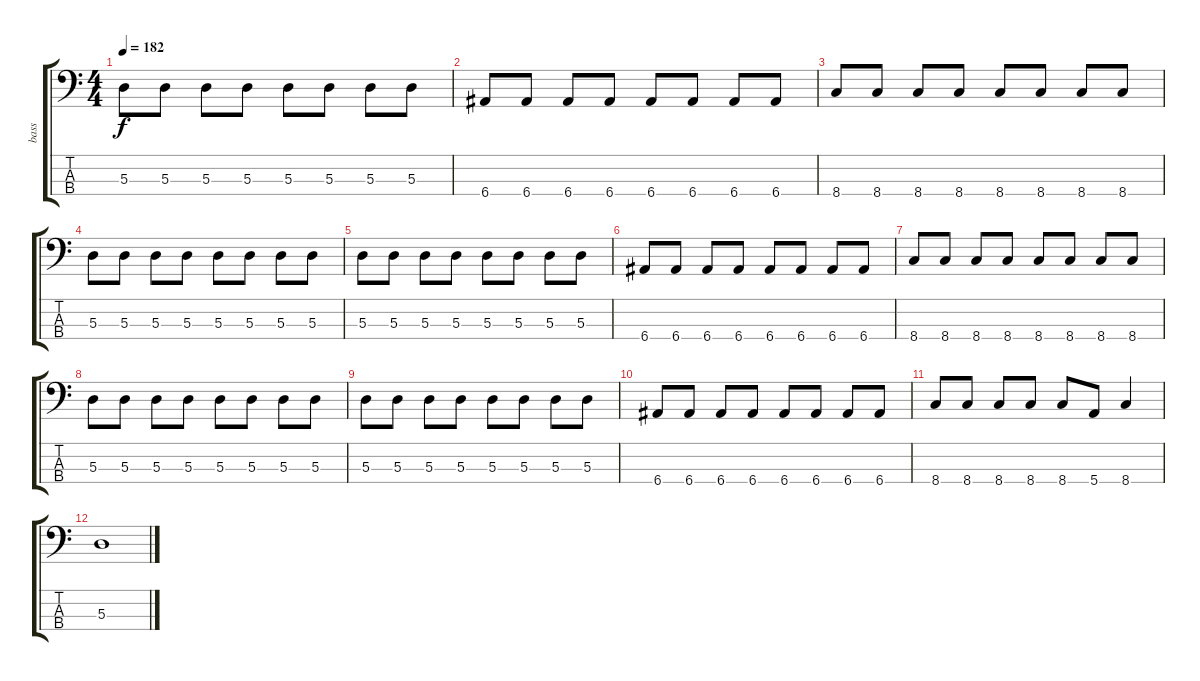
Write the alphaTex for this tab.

\track ("bass" "bass") {instrument electricbassfinger}
\staff {score tabs}
\tuning (G2 D2 A1 E1) {hide}
\ts (4 4)
\tempo 182
\clef f4
\ks c
5.3.8{dy f} 5.3.8 5.3.8 5.3.8 5.3.8 5.3.8 5.3.8 5.3.8 |
6.4.8 6.4.8 6.4.8 6.4.8 6.4.8 6.4.8 6.4.8 6.4.8 |
8.4.8 8.4.8 8.4.8 8.4.8 8.4.8 8.4.8 8.4.8 8.4.8 |
5.3.8 5.3.8 5.3.8 5.3.8 5.3.8 5.3.8 5.3.8 5.3.8 |
5.3.8 5.3.8 5.3.8 5.3.8 5.3.8 5.3.8 5.3.8 5.3.8 |
6.4.8 6.4.8 6.4.8 6.4.8 6.4.8 6.4.8 6.4.8 6.4.8 |
8.4.8 8.4.8 8.4.8 8.4.8 8.4.8 8.4.8 8.4.8 8.4.8 |
5.3.8 5.3.8 5.3.8 5.3.8 5.3.8 5.3.8 5.3.8 5.3.8 |
5.3.8 5.3.8 5.3.8 5.3.8 5.3.8 5.3.8 5.3.8 5.3.8 |
6.4.8 6.4.8 6.4.8 6.4.8 6.4.8 6.4.8 6.4.8 6.4.8 |
8.4.8 8.4.8 8.4.8 8.4.8 8.4.8 5.4.8 8.4.4 |
5.3.1
